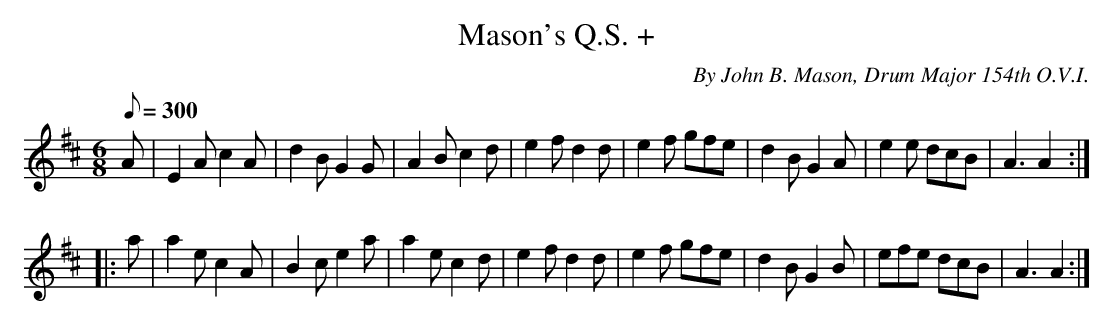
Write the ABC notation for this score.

X:1
T:Mason's Q.S. +
C:By John B. Mason, Drum Major 154th O.V.I.
M:6/8
L:1/8
Q:1/8=300
K:D
A|E2A c2A|d2B G2G|A2B c2d|e2f d2d|e2f gfe|d2B G2A|e2e dcB|A3 A2 :|
|: a|a2e c2A|B2c e2a|a2e c2d|e2f d2d|e2f gfe|d2B G2B|efe dcB|A3 A2 :|
